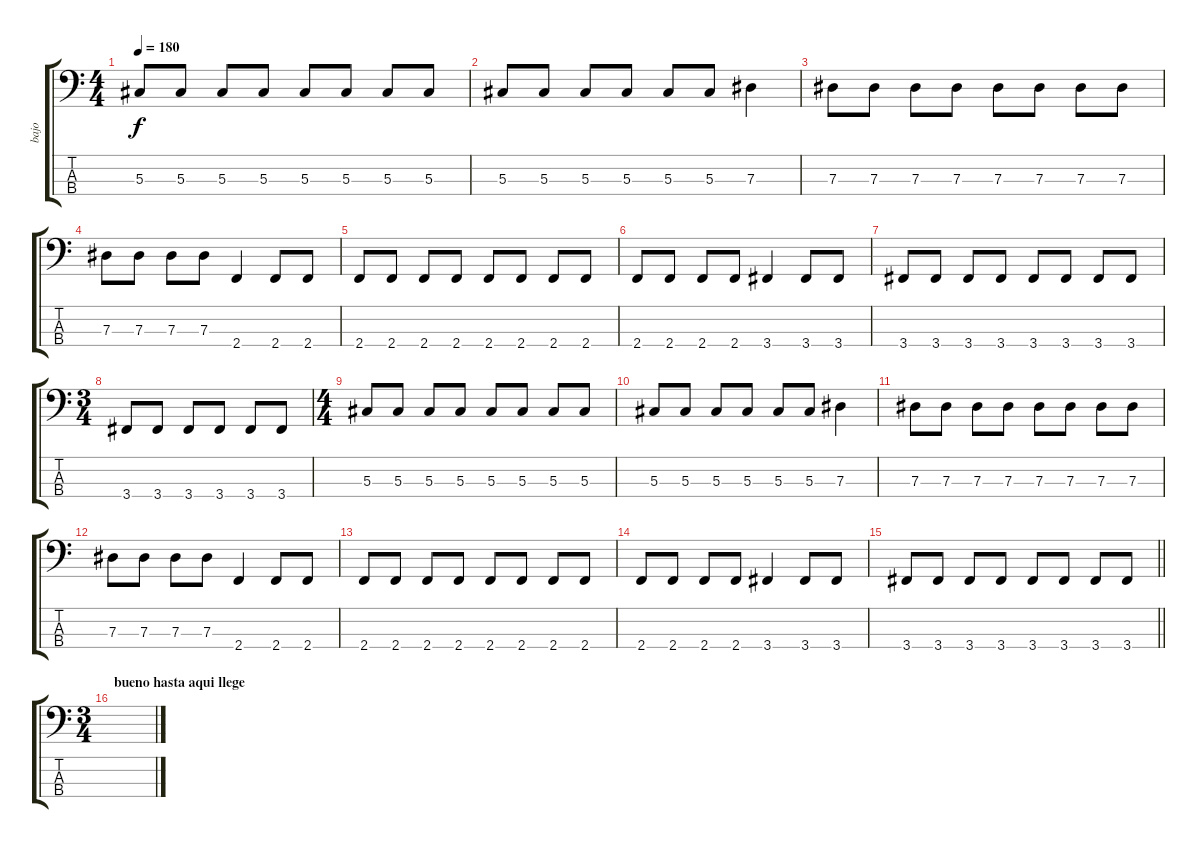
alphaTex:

\track ("bajo" "bajo") {instrument electricbassfinger}
\staff {score tabs}
\tuning (Gb2 Db2 Ab1 Eb1) {hide}
\ts (4 4)
\tempo 180
\clef f4
\ks c
5.3.8{dy f} 5.3.8 5.3.8 5.3.8 5.3.8 5.3.8 5.3.8 5.3.8 |
5.3.8 5.3.8 5.3.8 5.3.8 5.3.8 5.3.8 7.3.4 |
7.3.8 7.3.8 7.3.8 7.3.8 7.3.8 7.3.8 7.3.8 7.3.8 |
7.3.8 7.3.8 7.3.8 7.3.8 2.4.4 2.4.8 2.4.8 |
2.4.8 2.4.8 2.4.8 2.4.8 2.4.8 2.4.8 2.4.8 2.4.8 |
2.4.8 2.4.8 2.4.8 2.4.8 3.4.4 3.4.8 3.4.8 |
3.4.8 3.4.8 3.4.8 3.4.8 3.4.8 3.4.8 3.4.8 3.4.8 |
\ts (3 4)
3.4.8 3.4.8 3.4.8 3.4.8 3.4.8 3.4.8 |
\ts (4 4)
5.3.8 5.3.8 5.3.8 5.3.8 5.3.8 5.3.8 5.3.8 5.3.8 |
5.3.8 5.3.8 5.3.8 5.3.8 5.3.8 5.3.8 7.3.4 |
7.3.8 7.3.8 7.3.8 7.3.8 7.3.8 7.3.8 7.3.8 7.3.8 |
7.3.8 7.3.8 7.3.8 7.3.8 2.4.4 2.4.8 2.4.8 |
2.4.8 2.4.8 2.4.8 2.4.8 2.4.8 2.4.8 2.4.8 2.4.8 |
2.4.8 2.4.8 2.4.8 2.4.8 3.4.4 3.4.8 3.4.8 |
\barLineRight lightlight
3.4.8 3.4.8 3.4.8 3.4.8 3.4.8 3.4.8 3.4.8 3.4.8 |
\ts (3 4)
\section ("" "bueno hasta aqui llege ")
